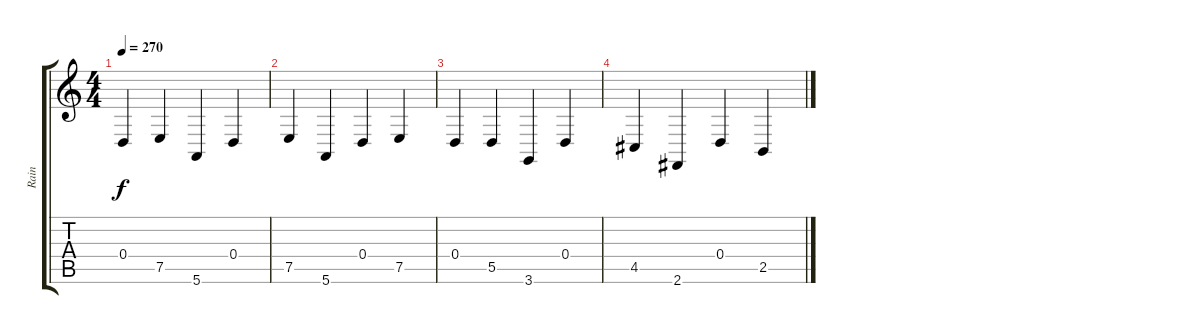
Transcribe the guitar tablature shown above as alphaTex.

\track ("Rain" "Rain") {instrument fx1rain}
\staff {score tabs}
\tuning (E4 B3 G3 D3 A2 E2) {hide}
\ts (4 4)
\tempo 270
\clef g2
\ks c
0.4.4{dy f} 7.5.4 5.6.4 0.4.4 |
7.5.4 5.6.4 0.4.4 7.5.4 |
0.4.4 5.5.4 3.6.4 0.4.4 |
4.5.4 2.6.4 0.4.4 2.5.4
